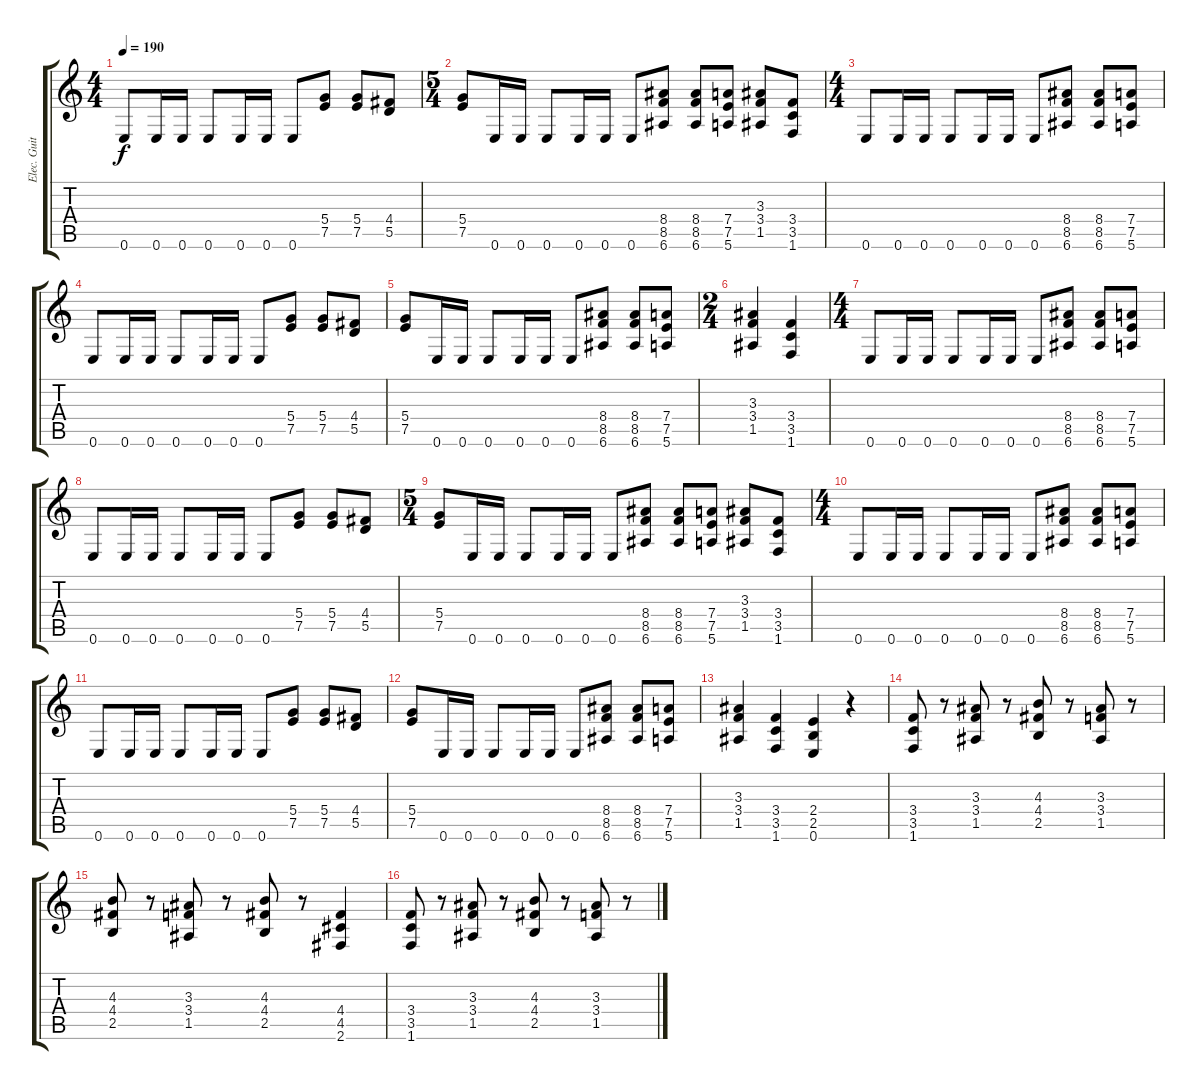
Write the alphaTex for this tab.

\track ("Elec. Guitar 2" "Elec. Guit") {instrument distortionguitar}
\staff {score tabs}
\tuning (E4 B3 G3 D3 A2 E2) {hide}
\ts (4 4)
\tempo 190
\clef g2
\ks c
0.6.8{dy f} 0.6.16 0.6.16 0.6.8 0.6.16 0.6.16 0.6.8 (5.4 7.5).8 (5.4 7.5).8 (4.4 5.5).8 |
\ts (5 4)
(5.4 7.5).8 0.6.16 0.6.16 0.6.8 0.6.16 0.6.16 0.6.8 (8.4 8.5 6.6).8 (8.4 8.5 6.6).8 (7.4 7.5 5.6).8 (3.3 3.4 1.5).8 (3.4 3.5 1.6).8 |
\ts (4 4)
0.6.8 0.6.16 0.6.16 0.6.8 0.6.16 0.6.16 0.6.8 (8.4 8.5 6.6).8 (8.4 8.5 6.6).8 (7.4 7.5 5.6).8 |
0.6.8 0.6.16 0.6.16 0.6.8 0.6.16 0.6.16 0.6.8 (5.4 7.5).8 (5.4 7.5).8 (4.4 5.5).8 |
(5.4 7.5).8 0.6.16 0.6.16 0.6.8 0.6.16 0.6.16 0.6.8 (8.4 8.5 6.6).8 (8.4 8.5 6.6).8 (7.4 7.5 5.6).8 |
\ts (2 4)
(3.3 3.4 1.5).4 (3.4 3.5 1.6).4 |
\ts (4 4)
0.6.8 0.6.16 0.6.16 0.6.8 0.6.16 0.6.16 0.6.8 (8.4 8.5 6.6).8 (8.4 8.5 6.6).8 (7.4 7.5 5.6).8 |
0.6.8 0.6.16 0.6.16 0.6.8 0.6.16 0.6.16 0.6.8 (5.4 7.5).8 (5.4 7.5).8 (4.4 5.5).8 |
\ts (5 4)
(5.4 7.5).8 0.6.16 0.6.16 0.6.8 0.6.16 0.6.16 0.6.8 (8.4 8.5 6.6).8 (8.4 8.5 6.6).8 (7.4 7.5 5.6).8 (3.3 3.4 1.5).8 (3.4 3.5 1.6).8 |
\ts (4 4)
0.6.8 0.6.16 0.6.16 0.6.8 0.6.16 0.6.16 0.6.8 (8.4 8.5 6.6).8 (8.4 8.5 6.6).8 (7.4 7.5 5.6).8 |
0.6.8 0.6.16 0.6.16 0.6.8 0.6.16 0.6.16 0.6.8 (5.4 7.5).8 (5.4 7.5).8 (4.4 5.5).8 |
(5.4 7.5).8 0.6.16 0.6.16 0.6.8 0.6.16 0.6.16 0.6.8 (8.4 8.5 6.6).8 (8.4 8.5 6.6).8 (7.4 7.5 5.6).8 |
(3.3 3.4 1.5).4 (3.4 3.5 1.6).4 (2.4 2.5 0.6).4 r.4 |
(3.4 3.5 1.6).8 r.8 (3.3 3.4 1.5).8 r.8 (4.3 4.4 2.5).8 r.8 (3.3 3.4 1.5).8 r.8 |
(4.3 4.4 2.5).8 r.8 (3.3 3.4 1.5).8 r.8 (4.3 4.4 2.5).8 r.8 (4.4 4.5 2.6).4 |
(3.4 3.5 1.6).8 r.8 (3.3 3.4 1.5).8 r.8 (4.3 4.4 2.5).8 r.8 (3.3 3.4 1.5).8 r.8
